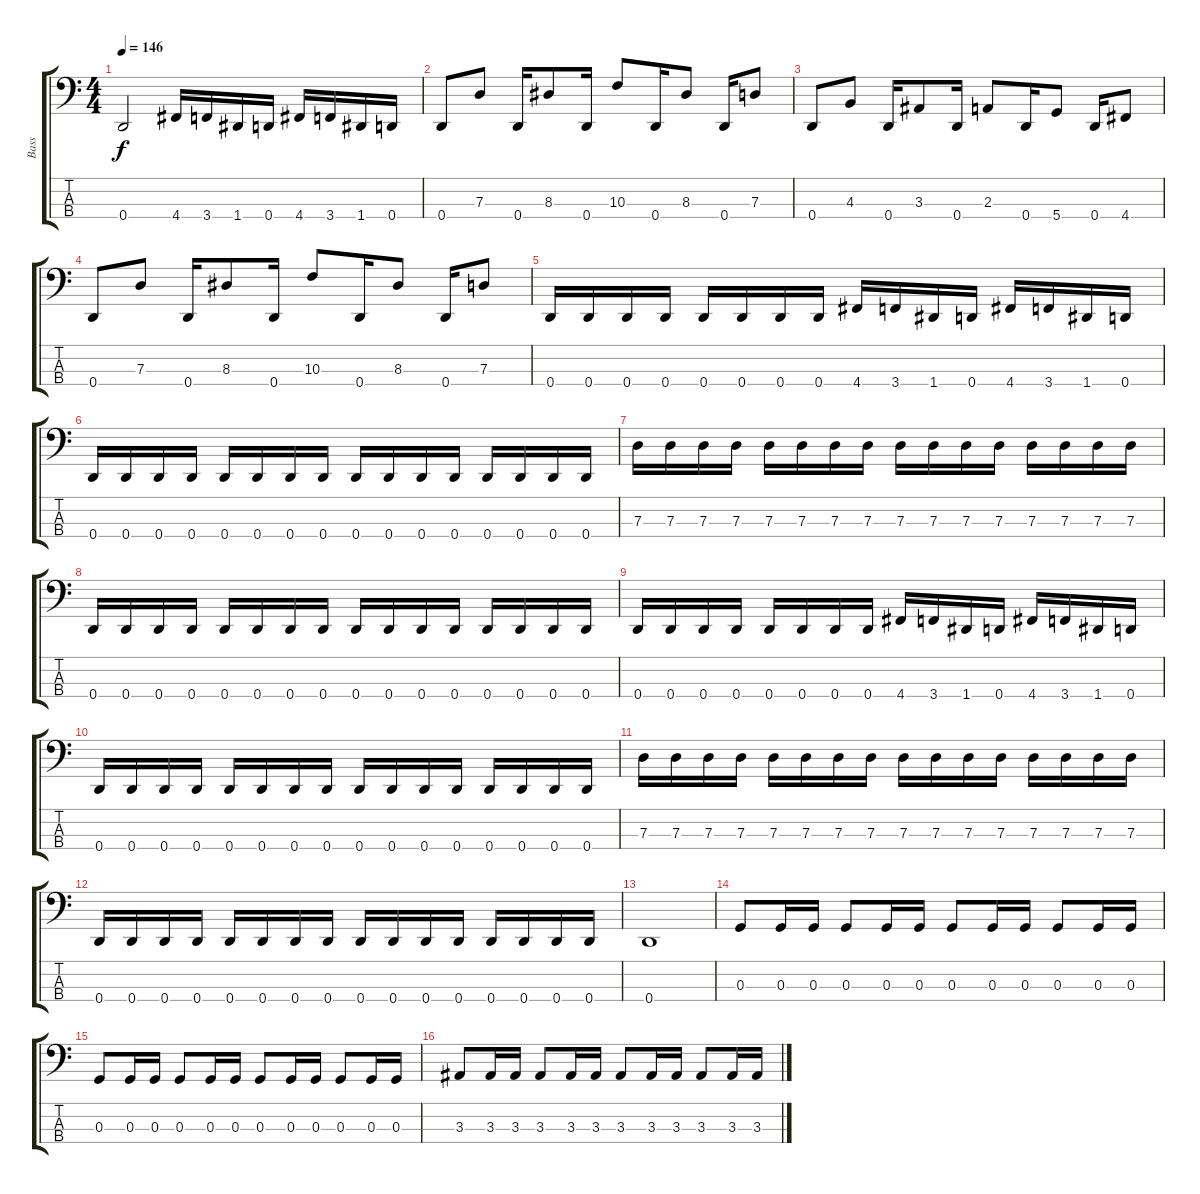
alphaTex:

\track ("Bass" "Bass") {instrument electricbasspick}
\staff {score tabs}
\tuning (F2 C2 G1 D1) {hide}
\ts (4 4)
\tempo 146
\clef f4
\ks c
0.4.2{dy f} 4.4.16 3.4.16 1.4.16 0.4.16 4.4.16 3.4.16 1.4.16 0.4.16 |
0.4.8 7.3.8 0.4.16 8.3.8 0.4.16 10.3.8 0.4.16 8.3.8 0.4.16 7.3.8 |
0.4.8 4.3.8 0.4.16 3.3.8 0.4.16 2.3.8 0.4.16 5.4.8 0.4.16 4.4.8 |
0.4.8 7.3.8 0.4.16 8.3.8 0.4.16 10.3.8 0.4.16 8.3.8 0.4.16 7.3.8 |
0.4.16 0.4.16 0.4.16 0.4.16 0.4.16 0.4.16 0.4.16 0.4.16 4.4.16 3.4.16 1.4.16 0.4.16 4.4.16 3.4.16 1.4.16 0.4.16 |
0.4.16 0.4.16 0.4.16 0.4.16 0.4.16 0.4.16 0.4.16 0.4.16 0.4.16 0.4.16 0.4.16 0.4.16 0.4.16 0.4.16 0.4.16 0.4.16 |
7.3.16 7.3.16 7.3.16 7.3.16 7.3.16 7.3.16 7.3.16 7.3.16 7.3.16 7.3.16 7.3.16 7.3.16 7.3.16 7.3.16 7.3.16 7.3.16 |
0.4.16 0.4.16 0.4.16 0.4.16 0.4.16 0.4.16 0.4.16 0.4.16 0.4.16 0.4.16 0.4.16 0.4.16 0.4.16 0.4.16 0.4.16 0.4.16 |
0.4.16 0.4.16 0.4.16 0.4.16 0.4.16 0.4.16 0.4.16 0.4.16 4.4.16 3.4.16 1.4.16 0.4.16 4.4.16 3.4.16 1.4.16 0.4.16 |
0.4.16 0.4.16 0.4.16 0.4.16 0.4.16 0.4.16 0.4.16 0.4.16 0.4.16 0.4.16 0.4.16 0.4.16 0.4.16 0.4.16 0.4.16 0.4.16 |
7.3.16 7.3.16 7.3.16 7.3.16 7.3.16 7.3.16 7.3.16 7.3.16 7.3.16 7.3.16 7.3.16 7.3.16 7.3.16 7.3.16 7.3.16 7.3.16 |
0.4.16 0.4.16 0.4.16 0.4.16 0.4.16 0.4.16 0.4.16 0.4.16 0.4.16 0.4.16 0.4.16 0.4.16 0.4.16 0.4.16 0.4.16 0.4.16 |
0.4.1 |
0.3.8 0.3.16 0.3.16 0.3.8 0.3.16 0.3.16 0.3.8 0.3.16 0.3.16 0.3.8 0.3.16 0.3.16 |
0.3.8 0.3.16 0.3.16 0.3.8 0.3.16 0.3.16 0.3.8 0.3.16 0.3.16 0.3.8 0.3.16 0.3.16 |
3.3.8 3.3.16 3.3.16 3.3.8 3.3.16 3.3.16 3.3.8 3.3.16 3.3.16 3.3.8 3.3.16 3.3.16
